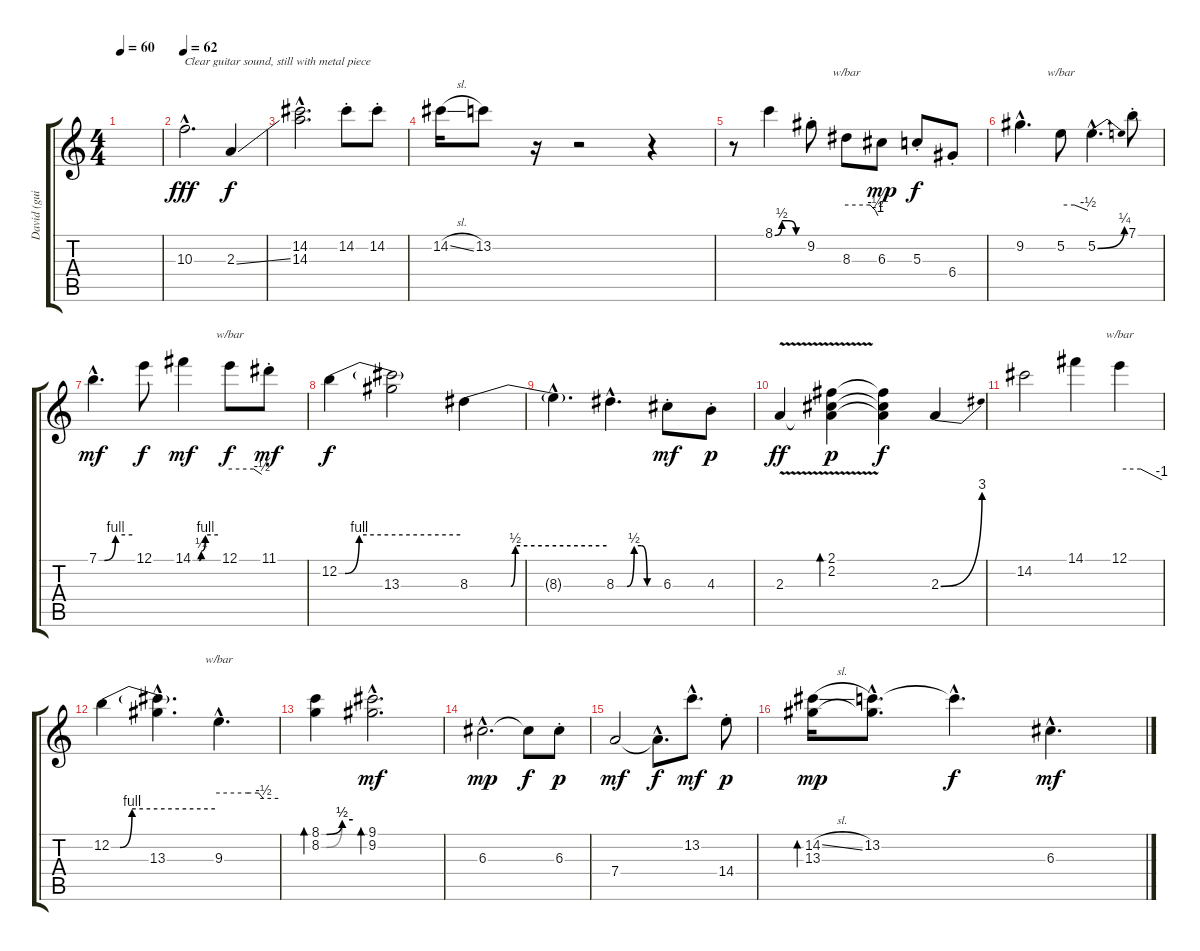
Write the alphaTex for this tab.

\track ("David (guitar dist.)" "David (gui") {instrument distortionguitar}
\staff {score tabs}
\tuning (E4 B3 G3 D3 A2 E2) {hide}
\ts (4 4)
\tempo 60
\clef g2
\ks c
|
\tempo 62
10.3{hac}.2{d txt "Clear guitar sound, still with metal piece" dy fff volume 11 instrument electricguitarjazz} 2.3{ss}.4{dy f} |
(14.2{hac} 14.3{hac}).2{d} 14.2{st}.8 14.2{st}.8 |
14.2{sl}.16 13.2.8 r.16 r.2 r.4 |
r.8 8.1{be (custom 0 0 15 2 30 2 45 0 60 0)}.4 9.2{st}.8 8.3.8{tbe (custom default 0 0 45 0 55 -2 60 -4)} 6.3.8{dy mp} 5.3{st}.8{dy f} 6.4{st}.8 |
9.2{hac}.4{d} 5.2.8{tbe (custom default 0 0 30 0 60 -2)} 5.2{be (bend 0 0 60 1) hac}.4{d} 7.1{st}.8 |
7.1{be (custom 0 0 10 0 30 4 60 4) hac}.4{d dy mf} 12.1.8{dy f} 14.1{be (custom 0 0 15 0 20 1 30 4 60 4)}.4{dy mf} 12.1.8{tbe (custom default 0 0 45 0 60 -2) dy f} 11.1{st}.8{dy mf} |
12.2{be (custom 0 0 3 0 10 4 60 4)}.4{dy f} (12.2{t} 13.3).2 8.3{be (custom 0 0 18 0 20 2 60 2)}.4 |
8.3{hac t}.4{d} 8.3{be (custom 0 0 15 0 25 2 35 2 43 0 60 0) hac}.4{d} 6.3{st}.8{dy mf} 4.3{st}.8{dy p} |
2.3{v}.4{dy ff} (2.1 2.2 2.3{t}).4{bd 240 dy p} (2.1{t} 2.2{t} 2.3{t}).4{dy f} 2.3{be (bend 0 0 60 12)}.4 |
14.2.2 14.1.4 12.1.4{tbe (custom default 0 0 30 0 60 -4)} |
12.2{be (custom 0 0 5 0 12 4 60 4)}.4 (12.2{hac t} 13.3{hac}).4{d} 9.3{hac}.4{d tbe (custom default 0 0 30 0 40 0 45 -2 60 -2)} |
(8.1{be (custom 0 0 10 0 40 2 60 2)} 8.2{be (custom 0 0 10 0 40 2 60 2)}).4{bd 120} (9.1{hac} 9.2{hac}).2{d bd 120 dy mf} |
6.3{hac}.2{d dy mp} 6.3{t}.8{dy f} 6.3{st}.8{dy p} |
7.4.2{dy mf} 7.4{hac t}.8{d dy f} 13.2{hac}.8{d dy mf} 14.4{st}.8{dy p} |
(14.2{sl} 13.3).16{bd 480 dy mp} (13.2{hac} 13.3{hac t}).8{d} 13.2{hac t}.4{d dy f} 6.3{hac}.4{d dy mf}
